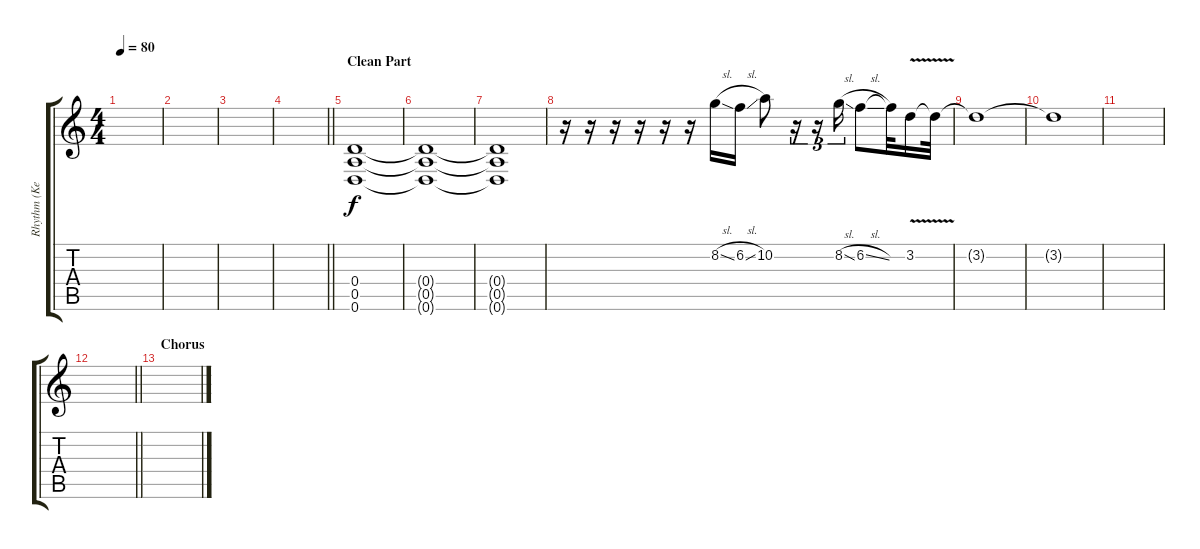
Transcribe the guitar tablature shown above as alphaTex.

\track ("Rhythm (Kennedy)" "Rhythm (Ke") {instrument acousticguitarsteel}
\staff {score tabs}
\tuning (E4 B3 G3 D3 A2 D2) {hide}
\ts (4 4)
\tempo 80
\clef g2
\ks c
|
|
|
\barLineRight lightlight
|
\section ("" "Clean Part")
(0.4 0.5 0.6).1{volume 16} |
(0.4{t} 0.5{t} 0.6{t}).1{volume 0} |
(0.4{t} 0.5{t} 0.6{t}).1 |
r.16 r.16 r.16 r.16 r.16 r.16 8.2{sl}.16{volume 16 instrument distortionguitar} 6.2{sl}.16 10.2.8 r.16{tu (3 2)} r.16{tu (3 2)} 8.2{sl}.16{tu (3 2)} 6.2{sl}.8 6.2{t}.32 3.2{v}.16 3.2{t}.32 |
3.2{t}.1{volume 0} |
3.2{t}.1 |
|
\barLineRight lightlight
|
\section ("" "Chorus")
